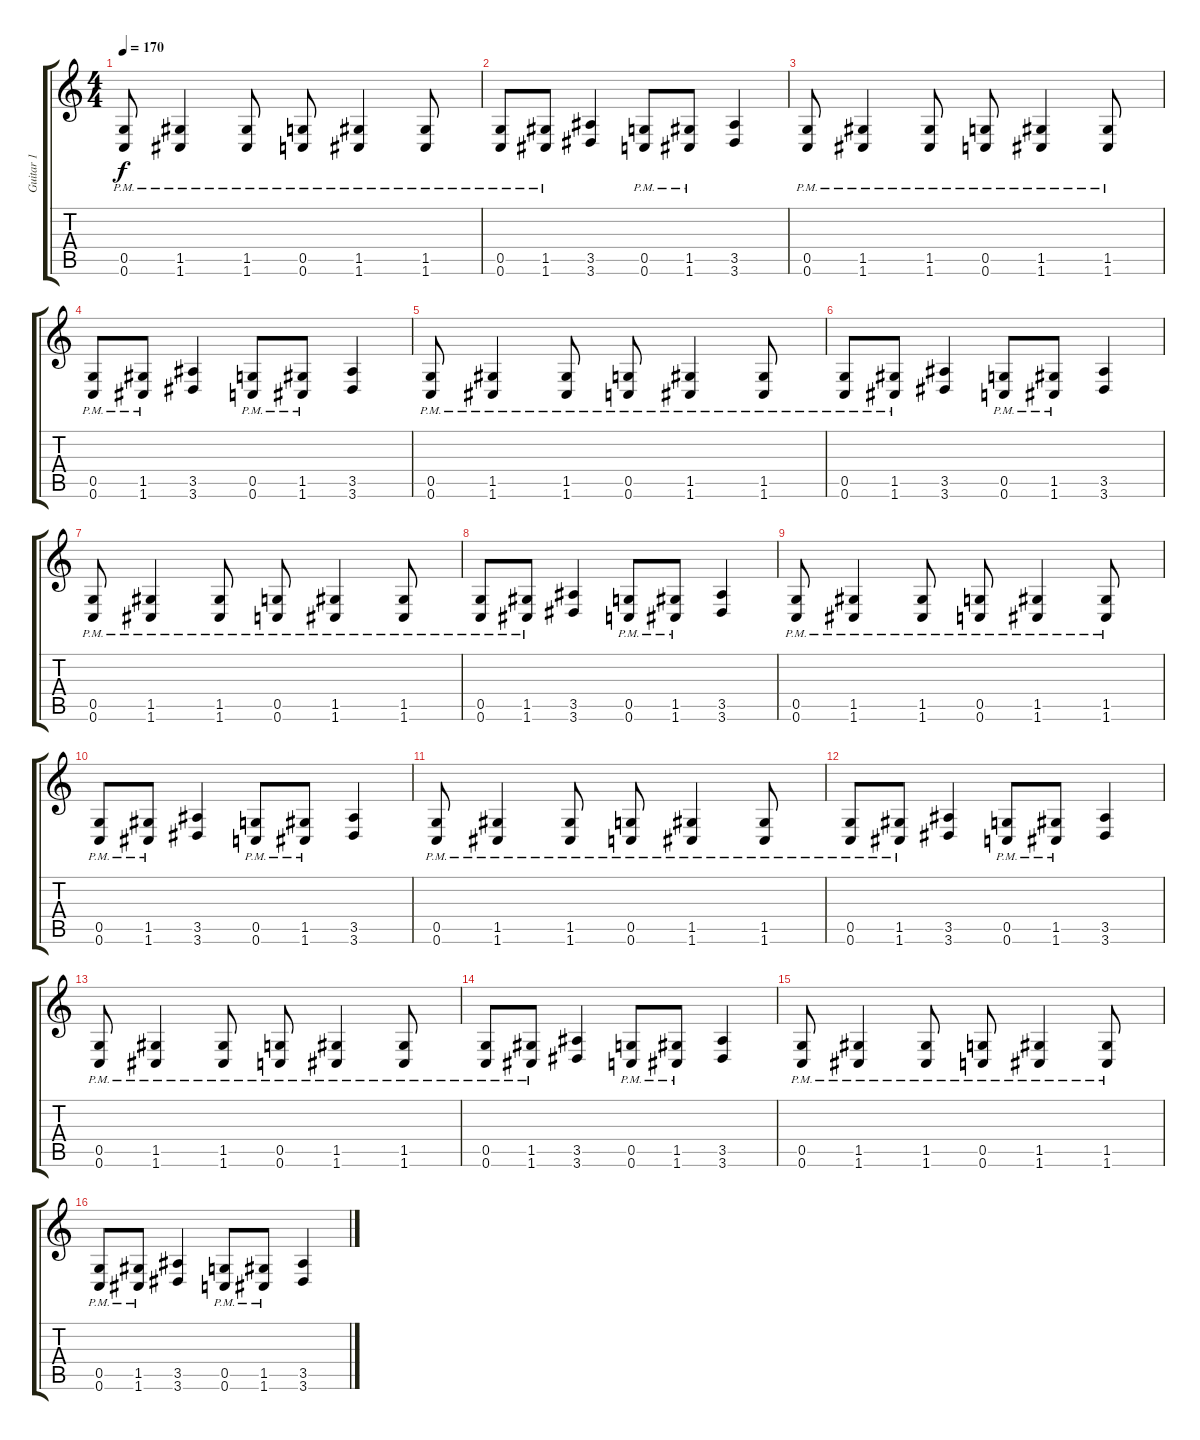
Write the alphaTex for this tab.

\track ("Guitar 1" "Guitar 1") {instrument distortionguitar}
\staff {score tabs}
\tuning (D4 A3 F3 C3 G2 C2) {hide}
\ts (4 4)
\tempo 170
\clef g2
\ks c
(0.5{pm} 0.6{pm}).8{dy f} (1.5{pm} 1.6{pm}).4 (1.5{pm} 1.6{pm}).8 (0.5{pm} 0.6{pm}).8 (1.5{pm} 1.6{pm}).4 (1.5{pm} 1.6{pm}).8 |
(0.5{pm} 0.6{pm}).8 (1.5{pm} 1.6{pm}).8 (3.5 3.6).4 (0.5{pm} 0.6{pm}).8 (1.5{pm} 1.6{pm}).8 (3.5 3.6).4 |
(0.5{pm} 0.6{pm}).8 (1.5{pm} 1.6{pm}).4 (1.5{pm} 1.6{pm}).8 (0.5{pm} 0.6{pm}).8 (1.5{pm} 1.6{pm}).4 (1.5{pm} 1.6{pm}).8 |
(0.5{pm} 0.6{pm}).8 (1.5{pm} 1.6{pm}).8 (3.5 3.6).4 (0.5{pm} 0.6{pm}).8 (1.5{pm} 1.6{pm}).8 (3.5 3.6).4 |
(0.5{pm} 0.6{pm}).8 (1.5{pm} 1.6{pm}).4 (1.5{pm} 1.6{pm}).8 (0.5{pm} 0.6{pm}).8 (1.5{pm} 1.6{pm}).4 (1.5{pm} 1.6{pm}).8 |
(0.5{pm} 0.6{pm}).8 (1.5{pm} 1.6{pm}).8 (3.5 3.6).4 (0.5{pm} 0.6{pm}).8 (1.5{pm} 1.6{pm}).8 (3.5 3.6).4 |
(0.5{pm} 0.6{pm}).8 (1.5{pm} 1.6{pm}).4 (1.5{pm} 1.6{pm}).8 (0.5{pm} 0.6{pm}).8 (1.5{pm} 1.6{pm}).4 (1.5{pm} 1.6{pm}).8 |
(0.5{pm} 0.6{pm}).8 (1.5{pm} 1.6{pm}).8 (3.5 3.6).4 (0.5{pm} 0.6{pm}).8 (1.5{pm} 1.6{pm}).8 (3.5 3.6).4 |
(0.5{pm} 0.6{pm}).8 (1.5{pm} 1.6{pm}).4 (1.5{pm} 1.6{pm}).8 (0.5{pm} 0.6{pm}).8 (1.5{pm} 1.6{pm}).4 (1.5{pm} 1.6{pm}).8 |
(0.5{pm} 0.6{pm}).8 (1.5{pm} 1.6{pm}).8 (3.5 3.6).4 (0.5{pm} 0.6{pm}).8 (1.5{pm} 1.6{pm}).8 (3.5 3.6).4 |
(0.5{pm} 0.6{pm}).8 (1.5{pm} 1.6{pm}).4 (1.5{pm} 1.6{pm}).8 (0.5{pm} 0.6{pm}).8 (1.5{pm} 1.6{pm}).4 (1.5{pm} 1.6{pm}).8 |
(0.5{pm} 0.6{pm}).8 (1.5{pm} 1.6{pm}).8 (3.5 3.6).4 (0.5{pm} 0.6{pm}).8 (1.5{pm} 1.6{pm}).8 (3.5 3.6).4 |
(0.5{pm} 0.6{pm}).8 (1.5{pm} 1.6{pm}).4 (1.5{pm} 1.6{pm}).8 (0.5{pm} 0.6{pm}).8 (1.5{pm} 1.6{pm}).4 (1.5{pm} 1.6{pm}).8 |
(0.5{pm} 0.6{pm}).8 (1.5{pm} 1.6{pm}).8 (3.5 3.6).4 (0.5{pm} 0.6{pm}).8 (1.5{pm} 1.6{pm}).8 (3.5 3.6).4 |
(0.5{pm} 0.6{pm}).8 (1.5{pm} 1.6{pm}).4 (1.5{pm} 1.6{pm}).8 (0.5{pm} 0.6{pm}).8 (1.5{pm} 1.6{pm}).4 (1.5{pm} 1.6{pm}).8 |
(0.5{pm} 0.6{pm}).8 (1.5{pm} 1.6{pm}).8 (3.5 3.6).4 (0.5{pm} 0.6{pm}).8 (1.5{pm} 1.6{pm}).8 (3.5 3.6).4
